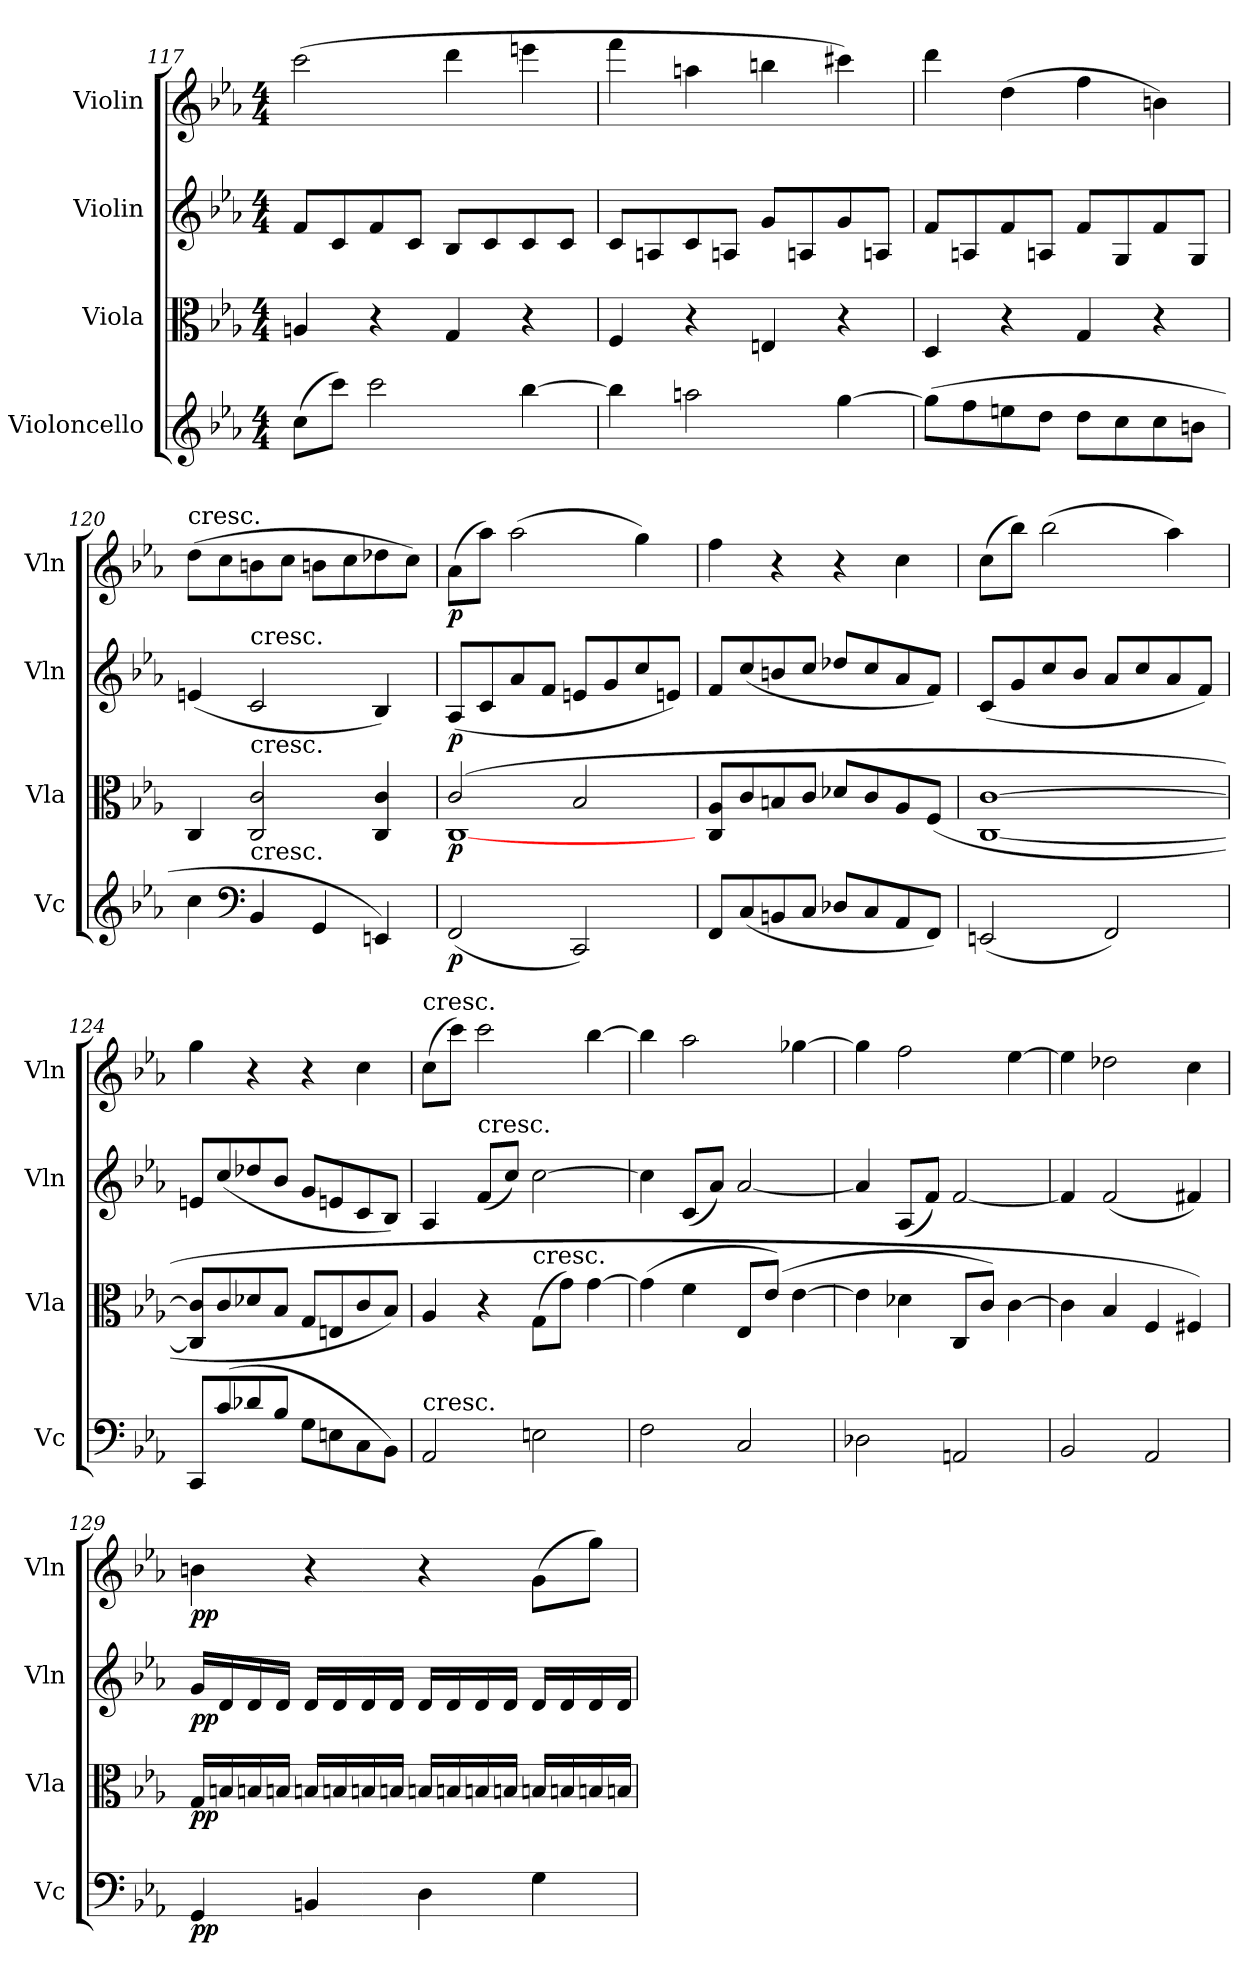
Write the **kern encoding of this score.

**kern	**dynam	**kern	**dynam	**kern	**dynam	**kern	**dynam
*part4	*part4	*part3	*part3	*part2	*part2	*part1	*part1
*staff4	*staff4	*staff3	*staff3	*staff2	*staff2	*staff1	*staff1
*I"Violoncello	*	*I"Viola	*	*I"Violin	*	*I"Violin	*
*I'Vc	*	*I'Vla	*	*I'Vln	*	*I'Vln	*
*clefG2	*	*clefC3	*	*clefG2	*	*clefG2	*
*k[b-e-a-]	*	*k[b-e-a-]	*	*k[b-e-a-]	*	*k[b-e-a-]	*
*M4/4	*	*M4/4	*	*M4/4	*	*M4/4	*
=117	=117	=117	=117	=117	=117	=117	=117
(8cc\L	.	4An/	.	8f/L	.	(2ccc\	.
8ccc\J)	.	.	.	8c/	.	.	.
2ccc\	.	4r	.	8f/	.	.	.
.	.	.	.	8c/J	.	.	.
.	.	4G/	.	8B-/L	.	4ddd\	.
.	.	.	.	8c/	.	.	.
[4bb-\	.	4r	.	8c/	.	4eeen\	.
.	.	.	.	8c/J	.	.	.
=118	=118	=118	=118	=118	=118	=118	=118
4bb-\]	.	4F/	.	8c/L	.	4fff\	.
.	.	.	.	8An/	.	.	.
2aan\	.	4r	.	8c/	.	4aan\	.
.	.	.	.	8An/J	.	.	.
.	.	4En/	.	8g/L	.	4bbn\	.
.	.	.	.	8An/	.	.	.
[4gg\	.	4r	.	8g/	.	4ccc#X\)	.
.	.	.	.	8An/J	.	.	.
=119	=119	=119	=119	=119	=119	=119	=119
(8gg\L]	.	4D/	.	8f/L	.	4ddd\	.
8ff\	.	.	.	8An/	.	.	.
8een\	.	4r	.	8f/	.	(4dd\	.
8dd\J	.	.	.	8An/J	.	.	.
8dd\L	.	4G/	.	8f/L	.	4ff\	.
8cc\	.	.	.	8G/	.	.	.
8cc\	.	4r	.	8f/	.	4bn\)	.
8bn\J	.	.	.	8G/J	.	.	.
=120	=120	=120	=120	=120	=120	=120	=120
!	!	!	!	!	!	!LO:TX:t=cresc.	!
4cc\	.	4C/	.	(4en/	.	(8dd\L	.
.	.	.	.	.	.	8cc\	.
*clefF4	*	*	*	*	*	*	*
!	!	!	!	!LO:TX:t=cresc.	!	!	!
!	!	!LO:TX:t=cresc.	!	!	!	!	!
!LO:TX:t=cresc.	!	!	!	!	!	!	!
4BB-/	.	2C/ 2c/	.	2c/	.	8bn\	.
.	.	.	.	.	.	8cc\J	.
4GG/	.	.	.	.	.	8bn\L	.
.	.	.	.	.	.	8cc\	.
4EEn/)	.	4C/ 4c/	.	4B-/)	.	8dd-X\	.
.	.	.	.	.	.	8cc\J)	.
=121	=121	=121	=121	=121	=121	=121	=121
*	*	*^	*	*	*	*	*
(2FF/	p	(2c/	[1C	p	(8A-/L	p	(8a-\L	p
.	.	.	.	.	8c/	.	8aa-\J)	.
.	.	.	.	.	8a-/	.	(2aa-\	.
.	.	.	.	.	8f/J	.	.	.
2CC/)	.	2B-/	.	.	8en/L	.	.	.
.	.	.	.	.	8g/	.	.	.
.	.	.	.	.	8cc/	.	4gg\)	.
.	.	.	.	.	8en/J)	.	.	.
*	*	*v	*v	*	*	*	*	*
=122	=122	=122	=122	=122	=122	=122	=122
8FF/L	.	8C/ 8A-/L	.	8f/L	.	4ff\	.
(8C/	.	8c/	.	(8cc/	.	.	.
8BBn/	.	8Bn/	.	8bn/	.	4r	.
8C/J	.	8c/J	.	8cc/J	.	.	.
8D-X/L	.	8d-X/L	.	8dd-X/L	.	4r	.
8C/	.	8c/	.	8cc/	.	.	.
8AA-/	.	8A-/	.	8a-/	.	4cc\	.
8FF/J)	.	(8F/J	.	8f/J)	.	.	.
=123	=123	=123	=123	=123	=123	=123	=123
(2EEn/	.	[1C [1c	.	(8c/L	.	(8cc\L	.
.	.	.	.	8g/	.	8bb-\J)	.
.	.	.	.	8cc/	.	(2bb-\	.
.	.	.	.	8b-/J	.	.	.
2FF/)	.	.	.	8a-/L	.	.	.
.	.	.	.	8cc/	.	.	.
.	.	.	.	8a-/	.	4aa-\)	.
.	.	.	.	8f/J)	.	.	.
=124	=124	=124	=124	=124	=124	=124	=124
8CC/L	.	8C]/ 8c]/L	.	8en/L	.	4gg\	.
(8c/	.	8c/	.	(8cc/	.	.	.
8d-X/	.	8d-X/	.	8dd-X/	.	4r	.
8B-/J	.	8B-/J	.	8b-/J	.	.	.
8G\L	.	8G/L	.	8g/L	.	4r	.
8En\	.	8En/	.	8en/	.	.	.
8C\	.	8c/	.	8c/	.	4cc\	.
8BB-\J)	.	8B-/J)	.	8B-/J)	.	.	.
=125	=125	=125	=125	=125	=125	=125	=125
!	!	!	!	!	!	!LO:TX:t=cresc.	!
!LO:TX:t=cresc.	!	!	!	!	!	!	!
2AA-/	.	4A-/	.	4A-/	.	(8cc\L	.
.	.	.	.	.	.	8ccc\J)	.
!	!	!	!	!LO:TX:t=cresc.	!	!	!
.	.	4r	.	(8f/L	.	2ccc\	.
.	.	.	.	8cc/J)	.	.	.
!	!	!LO:TX:t=cresc.	!	!	!	!	!
2En\	.	(8G\L	.	[2cc\	.	.	.
.	.	8g\J)	.	.	.	.	.
.	.	[4g\	.	.	.	[4bb-\	.
=126	=126	=126	=126	=126	=126	=126	=126
2F\	.	(4g\]	.	4cc\]	.	4bb-\]	.
.	.	4f\	.	(8c/L	.	2aa-\	.
.	.	.	.	8a-/J)	.	.	.
2C/	.	8E-/L	.	[2a-/	.	.	.
.	.	(8e-/J)	.	.	.	.	.
.	.	[4e-\	.	.	.	[4gg-X\	.
=127	=127	=127	=127	=127	=127	=127	=127
2D-X\	.	4e-\]	.	4a-/]	.	4gg-\]	.
.	.	4d-X\	.	(8A-/L	.	2ff\	.
.	.	.	.	8f/J)	.	.	.
2AAn/	.	8C/L	.	[2f/	.	.	.
.	.	8c/J)	.	.	.	.	.
.	.	[4c\	.	.	.	[4ee-\	.
=128	=128	=128	=128	=128	=128	=128	=128
2BB-/	.	4c\]	.	4f/]	.	4ee-\]	.
.	.	4B-/	.	(2f/	.	2dd-X\	.
2AA-/	.	4F/	.	.	.	.	.
.	.	4F#X/)	.	4f#X/)	.	4cc\	.
=129	=129	=129	=129	=129	=129	=129	=129
4GG/	pp	16G/LL	pp	16g/LL	pp	4bn\	pp
.	.	16Bn/	.	16d/	.	.	.
.	.	16Bn/	.	16d/	.	.	.
.	.	16Bn/JJ	.	16d/JJ	.	.	.
4BBn/	.	16Bn/LL	.	16d/LL	.	4r	.
.	.	16Bn/	.	16d/	.	.	.
.	.	16Bn/	.	16d/	.	.	.
.	.	16Bn/JJ	.	16d/JJ	.	.	.
4D\	.	16Bn/LL	.	16d/LL	.	4r	.
.	.	16Bn/	.	16d/	.	.	.
.	.	16Bn/	.	16d/	.	.	.
.	.	16Bn/JJ	.	16d/JJ	.	.	.
4G\	.	16Bn/LL	.	16d/LL	.	(8g\L	.
.	.	16Bn/	.	16d/	.	.	.
.	.	16Bn/	.	16d/	.	8gg\J)	.
.	.	16Bn/JJ	.	16d/JJ	.	.	.
=	=	=	=	=	=	=	=
*-	*-	*-	*-	*-	*-	*-	*-
